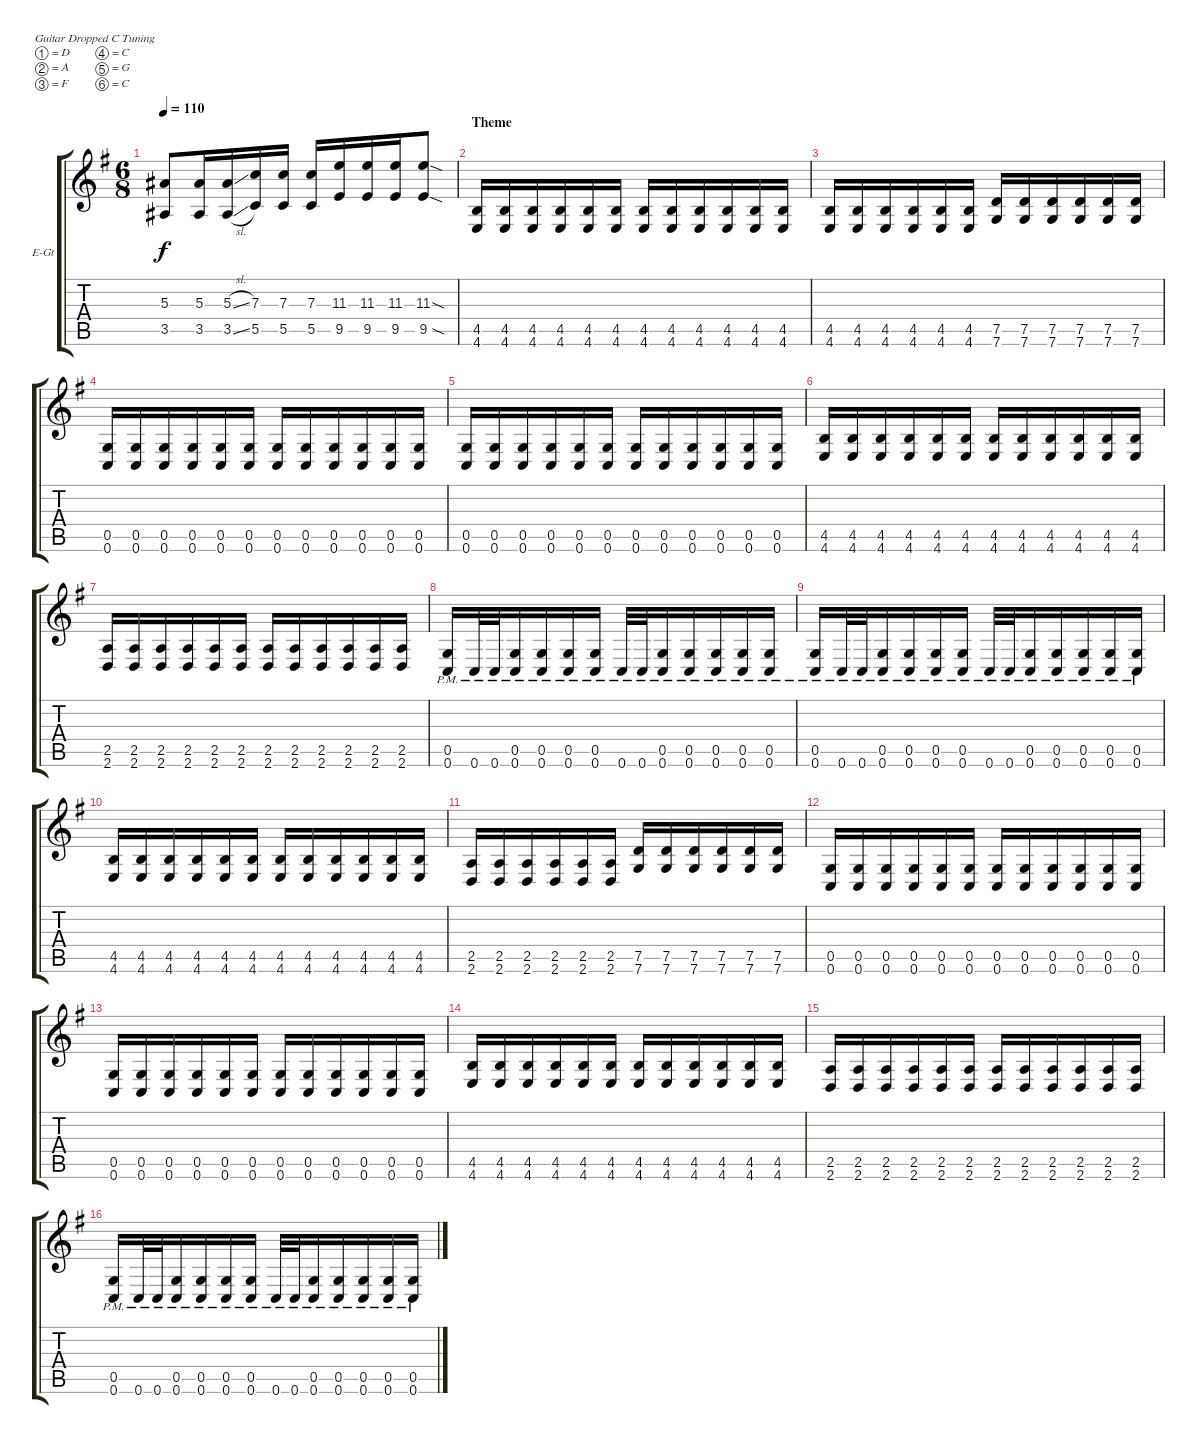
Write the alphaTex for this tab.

\bracketExtendMode groupsimilarinstruments
\firstSystemTrackNameOrientation horizontal
\otherSystemsTrackNameOrientation horizontal
\track ("Electric Guitar 1" "E-Gt") {instrument distortionguitar}
\staff {score tabs}
\tuning (D4 A3 F3 C3 G2 C2)
\ts (6 8)
\tempo 110
\clef g2
\ks eminor
(3.5 5.3).8{dy f} (3.5 5.3).16 (5.3{sl} 3.5{sl}).16 (7.3 5.5).16 (5.5 7.3).16 (7.3 5.5).16 (9.5 11.3).16 (11.3 9.5).16 (11.3 9.5).16 (11.3{sod} 9.5{sod}).8 |
\section ("" "Theme")
(4.6 4.5).16 (4.5 4.6).16 (4.5 4.6).16 (4.5 4.6).16 (4.5 4.6).16 (4.5 4.6).16 (4.6 4.5).16 (4.5 4.6).16 (4.5 4.6).16 (4.5 4.6).16 (4.5 4.6).16 (4.5 4.6).16 |
(4.5 4.6).16 (4.5 4.6).16 (4.5 4.6).16 (4.5 4.6).16 (4.5 4.6).16 (4.5 4.6).16 (7.5 7.6).16 (7.5 7.6).16 (7.5 7.6).16 (7.5 7.6).16 (7.5 7.6).16 (7.5 7.6).16 |
(0.6 0.5).16 (0.6 0.5).16 (0.6 0.5).16 (0.6 0.5).16 (0.6 0.5).16 (0.6 0.5).16 (0.6 0.5).16 (0.6 0.5).16 (0.6 0.5).16 (0.6 0.5).16 (0.6 0.5).16 (0.6 0.5).16 |
(0.6 0.5).16 (0.6 0.5).16 (0.6 0.5).16 (0.6 0.5).16 (0.6 0.5).16 (0.6 0.5).16 (0.6 0.5).16 (0.6 0.5).16 (0.6 0.5).16 (0.6 0.5).16 (0.6 0.5).16 (0.6 0.5).16 |
(4.6 4.5).16 (4.5 4.6).16 (4.5 4.6).16 (4.5 4.6).16 (4.5 4.6).16 (4.5 4.6).16 (4.6 4.5).16 (4.5 4.6).16 (4.5 4.6).16 (4.5 4.6).16 (4.5 4.6).16 (4.5 4.6).16 |
(2.5 2.6).16 (2.5 2.6).16 (2.5 2.6).16 (2.5 2.6).16 (2.5 2.6).16 (2.5 2.6).16 (2.5 2.6).16 (2.5 2.6).16 (2.5 2.6).16 (2.5 2.6).16 (2.5 2.6).16 (2.5 2.6).16 |
(0.6{pm} 0.5{pm}).16 0.6{pm}.32 0.6{pm}.32 (0.6{pm} 0.5{pm}).16 (0.6{pm} 0.5{pm}).16 (0.6{pm} 0.5{pm}).16 (0.6{pm} 0.5{pm}).16 0.6{pm}.32 0.6{pm}.32 (0.6{pm} 0.5{pm}).16 (0.6{pm} 0.5{pm}).16 (0.6{pm} 0.5{pm}).16 (0.6{pm} 0.5{pm}).16 (0.6{pm} 0.5{pm}).16 |
(0.6{pm} 0.5{pm}).16 0.6{pm}.32 0.6{pm}.32 (0.6{pm} 0.5{pm}).16 (0.6{pm} 0.5{pm}).16 (0.6{pm} 0.5{pm}).16 (0.6{pm} 0.5{pm}).16 0.6{pm}.32 0.6{pm}.32 (0.6{pm} 0.5{pm}).16 (0.6{pm} 0.5{pm}).16 (0.6{pm} 0.5{pm}).16 (0.6{pm} 0.5{pm}).16 (0.6{pm} 0.5{pm}).16 |
(4.6 4.5).16 (4.5 4.6).16 (4.5 4.6).16 (4.5 4.6).16 (4.5 4.6).16 (4.5 4.6).16 (4.6 4.5).16 (4.5 4.6).16 (4.5 4.6).16 (4.5 4.6).16 (4.5 4.6).16 (4.5 4.6).16 |
(2.5 2.6).16 (2.5 2.6).16 (2.5 2.6).16 (2.5 2.6).16 (2.5 2.6).16 (2.5 2.6).16 (7.5 7.6).16 (7.5 7.6).16 (7.5 7.6).16 (7.5 7.6).16 (7.5 7.6).16 (7.5 7.6).16 |
(0.6 0.5).16 (0.6 0.5).16 (0.6 0.5).16 (0.6 0.5).16 (0.6 0.5).16 (0.6 0.5).16 (0.6 0.5).16 (0.6 0.5).16 (0.6 0.5).16 (0.6 0.5).16 (0.6 0.5).16 (0.6 0.5).16 |
(0.6 0.5).16 (0.6 0.5).16 (0.6 0.5).16 (0.6 0.5).16 (0.6 0.5).16 (0.6 0.5).16 (0.6 0.5).16 (0.6 0.5).16 (0.6 0.5).16 (0.6 0.5).16 (0.6 0.5).16 (0.6 0.5).16 |
(4.6 4.5).16 (4.5 4.6).16 (4.5 4.6).16 (4.5 4.6).16 (4.5 4.6).16 (4.5 4.6).16 (4.6 4.5).16 (4.5 4.6).16 (4.5 4.6).16 (4.5 4.6).16 (4.5 4.6).16 (4.5 4.6).16 |
(2.5 2.6).16 (2.5 2.6).16 (2.5 2.6).16 (2.5 2.6).16 (2.5 2.6).16 (2.5 2.6).16 (2.5 2.6).16 (2.5 2.6).16 (2.5 2.6).16 (2.5 2.6).16 (2.5 2.6).16 (2.5 2.6).16 |
(0.6{pm} 0.5{pm}).16 0.6{pm}.32 0.6{pm}.32 (0.6{pm} 0.5{pm}).16 (0.6{pm} 0.5{pm}).16 (0.6{pm} 0.5{pm}).16 (0.6{pm} 0.5{pm}).16 0.6{pm}.32 0.6{pm}.32 (0.6{pm} 0.5{pm}).16 (0.6{pm} 0.5{pm}).16 (0.6{pm} 0.5{pm}).16 (0.6{pm} 0.5{pm}).16 (0.6{pm} 0.5{pm}).16
